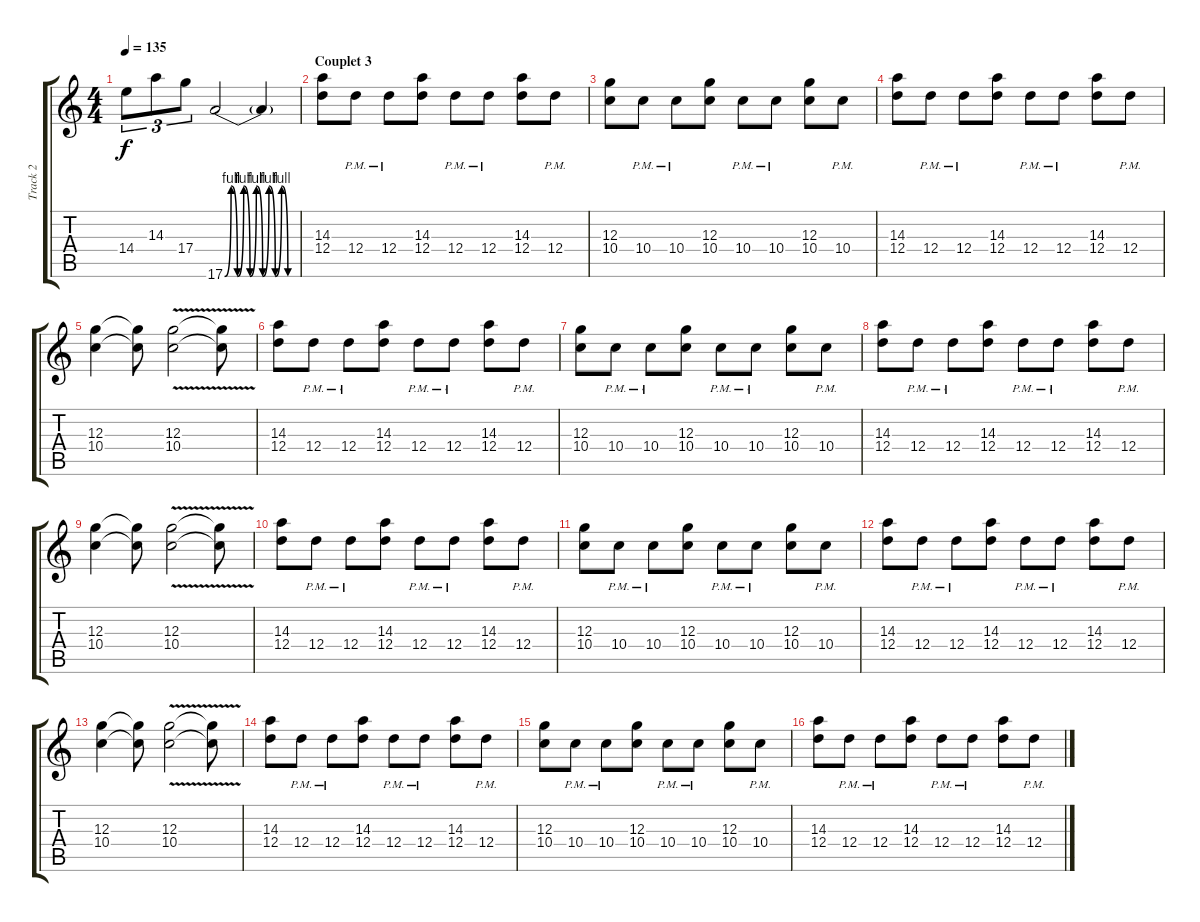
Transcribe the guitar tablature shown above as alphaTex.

\track ("Track 2" "Track 2") {instrument distortionguitar}
\staff {score tabs}
\tuning (E4 B3 G3 D3 A2 E2) {hide}
\ts (4 4)
\tempo 135
\clef g2
\ks c
14.4.8{tu (3 2) dy f} 14.3.8{tu (3 2)} 17.4.8{tu (3 2)} 17.6{be (custom 0 0 5 4 10 0 15 4 20 0 25 4 30 0 35 4 40 0 45 4 50 0 60 0)}.2 17.6{t}.4 |
\section ("" "Couplet 3")
(14.3 12.4).8 12.4{pm}.8 12.4{pm}.8 (14.3 12.4).8 12.4{pm}.8 12.4{pm}.8 (14.3 12.4).8 12.4{pm}.8 |
(12.3 10.4).8 10.4{pm}.8 10.4{pm}.8 (12.3 10.4).8 10.4{pm}.8 10.4{pm}.8 (12.3 10.4).8 10.4{pm}.8 |
(14.3 12.4).8 12.4{pm}.8 12.4{pm}.8 (14.3 12.4).8 12.4{pm}.8 12.4{pm}.8 (14.3 12.4).8 12.4{pm}.8 |
(12.3 10.4).4 (12.3{t} 10.4{t}).8 (12.3{v} 10.4{v}).2 (12.3{t} 10.4{t}).8 |
(14.3 12.4).8 12.4{pm}.8 12.4{pm}.8 (14.3 12.4).8 12.4{pm}.8 12.4{pm}.8 (14.3 12.4).8 12.4{pm}.8 |
(12.3 10.4).8 10.4{pm}.8 10.4{pm}.8 (12.3 10.4).8 10.4{pm}.8 10.4{pm}.8 (12.3 10.4).8 10.4{pm}.8 |
(14.3 12.4).8 12.4{pm}.8 12.4{pm}.8 (14.3 12.4).8 12.4{pm}.8 12.4{pm}.8 (14.3 12.4).8 12.4{pm}.8 |
(12.3 10.4).4 (12.3{t} 10.4{t}).8 (12.3{v} 10.4{v}).2 (12.3{t} 10.4{t}).8 |
(14.3 12.4).8 12.4{pm}.8 12.4{pm}.8 (14.3 12.4).8 12.4{pm}.8 12.4{pm}.8 (14.3 12.4).8 12.4{pm}.8 |
(12.3 10.4).8 10.4{pm}.8 10.4{pm}.8 (12.3 10.4).8 10.4{pm}.8 10.4{pm}.8 (12.3 10.4).8 10.4{pm}.8 |
(14.3 12.4).8 12.4{pm}.8 12.4{pm}.8 (14.3 12.4).8 12.4{pm}.8 12.4{pm}.8 (14.3 12.4).8 12.4{pm}.8 |
(12.3 10.4).4 (12.3{t} 10.4{t}).8 (12.3{v} 10.4{v}).2 (12.3{t} 10.4{t}).8 |
(14.3 12.4).8 12.4{pm}.8 12.4{pm}.8 (14.3 12.4).8 12.4{pm}.8 12.4{pm}.8 (14.3 12.4).8 12.4{pm}.8 |
(12.3 10.4).8 10.4{pm}.8 10.4{pm}.8 (12.3 10.4).8 10.4{pm}.8 10.4{pm}.8 (12.3 10.4).8 10.4{pm}.8 |
(14.3 12.4).8 12.4{pm}.8 12.4{pm}.8 (14.3 12.4).8 12.4{pm}.8 12.4{pm}.8 (14.3 12.4).8 12.4{pm}.8
